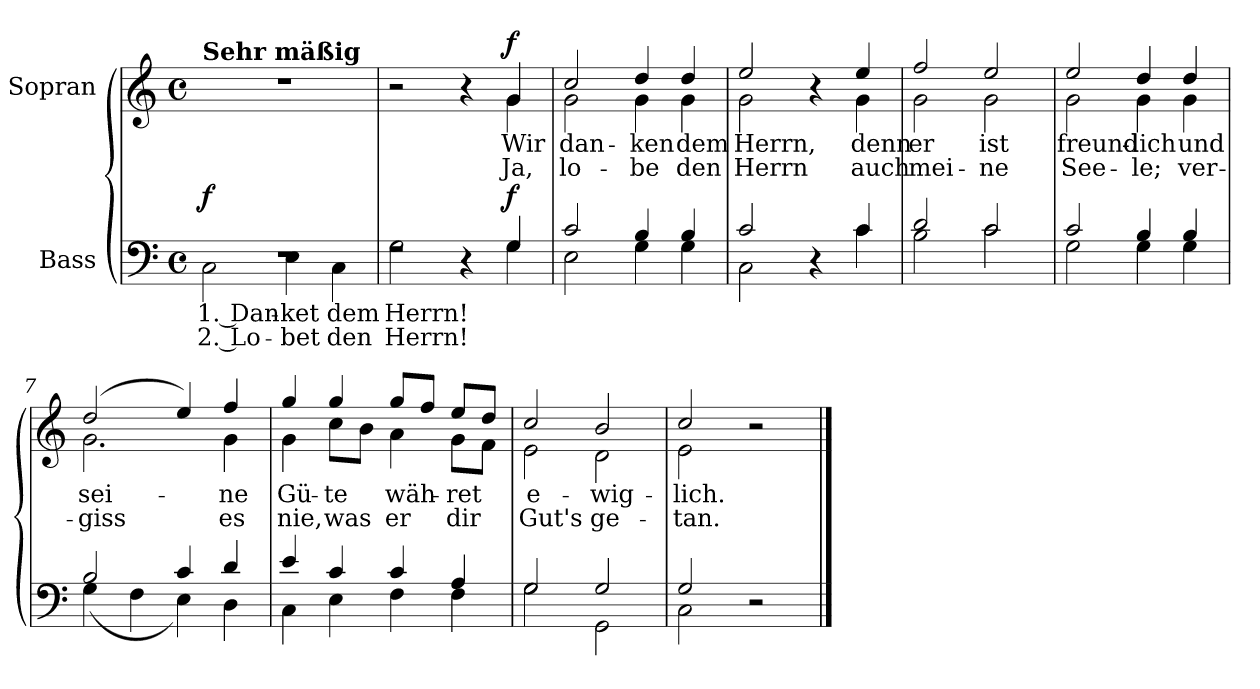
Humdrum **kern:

**kern	**text	**text	**dynam	**kern	**text	**text	**dynam
*part2	*part2	*part2	*part2	*part1	*part1	*part1	*part1
*staff2	*staff2	*staff2	*staff2	*staff1	*staff1	*staff1	*staff1
*I"Bass	*	*	*	*I"Sopran	*	*	*
*clefF4	*	*	*	*clefG2	*	*	*
*k[]	*	*	*	*k[]	*	*	*
*M4/4	*	*	*	*M4/4	*	*	*
*met(c)	*	*	*	*met(c)	*	*	*
=1	=1	=1	=1	=1	=1	=1	=1
*^	*	*	*	*	*	*	*
!	!	!	!	!	!LO:TX:a:B:t=Sehr mäßig	!	!	!
!	!	!LO:LY:b	!LO:LY:b	!LO:DY:a	!	!	!	!
1rF	2C\	1. Dan-	2. Lo-	f	1r	.	.	.
!	!	!LO:LY:b	!LO:LY:b	!	!	!	!	!
.	4E\	-ket	-bet	.	.	.	.	.
!	!	!LO:LY:b	!LO:LY:b	!	!	!	!	!
.	4C\	dem	den	.	.	.	.	.
=2	=2	=2	=2	=2	=2	=2	=2	=2
!	!	!LO:LY:b	!LO:LY:b	!	!	!	!	!
*	*	*	*	*	*^	*	*	*
2rF	2G\	Herrn!	Herrn!	.	2r	2ryy	.	.	.
4r	4ryy	.	.	.	4r	4ryy	.	.	.
!	!	!	!	!LO:DY:a	!	!	!LO:LY:b	!LO:LY:b	!LO:DY:a
4G/	4G\	.	.	f	4g/	4g\	Wir	Ja,	f
=3	=3	=3	=3	=3	=3	=3	=3	=3	=3
!	!	!	!	!	!	!	!LO:LY:b	!LO:LY:b	!
2c/	2E\	.	.	.	2cc/	2g\	dan-	lo-	.
!	!	!	!	!	!	!	!LO:LY:b	!LO:LY:b	!
4B/	4G\	.	.	.	4dd/	4g\	-ken	-be	.
!	!	!	!	!	!	!	!LO:LY:b	!LO:LY:b	!
4B/	4G\	.	.	.	4dd/	4g\	dem	den	.
!!LO:LB:g=z	!!
=4	=4	=4	=4	=4	=4	=4	=4	=4	=4
!	!	!	!	!	!	!	!LO:LY:b	!LO:LY:b	!
2c/	2C\	.	.	.	2ee/	2g\	Herrn,	Herrn	.
4r	4ryy	.	.	.	4r	4ryy	.	.	.
!	!	!	!	!	!	!	!LO:LY:b	!LO:LY:b	!
4c/	4c\	.	.	.	4ee/	4g\	denn	auch	.
=5	=5	=5	=5	=5	=5	=5	=5	=5	=5
!	!	!	!	!	!	!	!LO:LY:b	!LO:LY:b	!
2d/	2B\	.	.	.	2ff/	2g\	er	mei-	.
!	!	!	!	!	!	!	!LO:LY:b	!LO:LY:b	!
2c/	2c\	.	.	.	2ee/	2g\	ist	-ne	.
=6	=6	=6	=6	=6	=6	=6	=6	=6	=6
!	!	!	!	!	!	!	!LO:LY:b	!LO:LY:b	!
2c/	2G\	.	.	.	2ee/	2g\	freund-	See-	.
!	!	!	!	!	!	!	!LO:LY:b	!LO:LY:b	!
4B/	4G\	.	.	.	4dd/	4g\	-lich	-le;	.
!	!	!	!	!	!	!	!LO:LY:b	!LO:LY:b	!
4B/	4G\	.	.	.	4dd/	4g\	und	ver-	.
=7	=7	=7	=7	=7	=7	=7	=7	=7	=7
!	!	!	!	!	!	!	!LO:LY:b	!LO:LY:b	!
2B/	(4G\	.	.	.	(2dd/	2.g\	sei-	-giss	.
.	4F\	.	.	.	.	.	.	.	.
4c/	4E\)	.	.	.	4ee/)	.	.	.	.
!	!	!	!	!	!	!	!LO:LY:b	!LO:LY:b	!
4d/	4D\	.	.	.	4ff/	4g\	-ne	es	.
!!LO:LB:g=z	!!
=8	=8	=8	=8	=8	=8	=8	=8	=8	=8
!	!	!	!	!	!	!	!LO:LY:b	!LO:LY:b	!
4e/	4C\	.	.	.	4gg/	4g\	Gü-	nie,	.
!	!	!	!	!	!	!	!LO:LY:b	!LO:LY:b	!
4c/	4E\	.	.	.	4gg/	8cc\L	-te	was	.
.	.	.	.	.	.	8b\J	.	.	.
!	!	!	!	!	!	!	!LO:LY:b	!LO:LY:b	!
4c/	4F\	.	.	.	8gg/L	4a\	wäh-	er	.
.	.	.	.	.	8ff/J	.	.	.	.
!	!	!	!	!	!	!	!LO:LY:b	!LO:LY:b	!
4A/	4F\	.	.	.	8ee/L	8g\L	-ret	dir	.
.	.	.	.	.	8dd/J	8f\J	.	.	.
=9	=9	=9	=9	=9	=9	=9	=9	=9	=9
!	!	!	!	!	!	!	!LO:LY:b	!LO:LY:b	!
2G/	2G\	.	.	.	2cc/	2e\	e-	Gut's	.
!	!	!	!	!	!	!	!LO:LY:b	!LO:LY:b	!
2G/	2GG\	.	.	.	2b/	2d\	-wig-	ge-	.
=10	=10	=10	=10	=10	=10	=10	=10	=10	=10
!	!	!	!	!	!	!	!LO:LY:b	!LO:LY:b	!
2G/	2C\	.	.	.	2cc/	2e\	-lich.	-tan.	.
2r	2ryy	.	.	.	2r	2ryy	.	.	.
*v	*v	*	*	*	*	*	*	*	*
*	*	*	*	*v	*v	*	*	*
==	==	==	==	==	==	==	==
*-	*-	*-	*-	*-	*-	*-	*-
